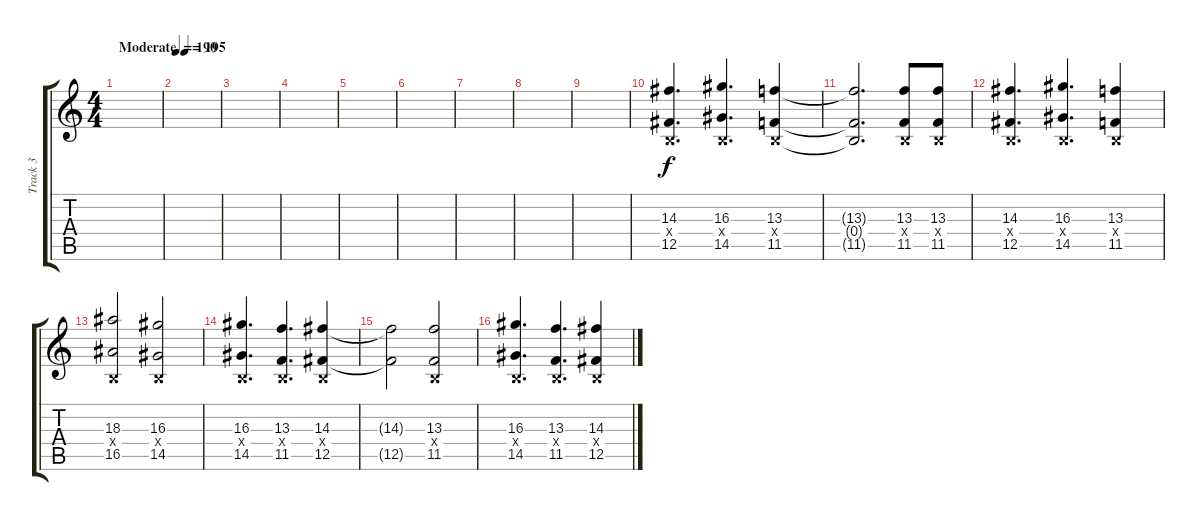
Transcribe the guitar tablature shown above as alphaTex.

\track ("Track 3" "Track 3") {instrument distortionguitar}
\staff {score tabs}
\tuning (Db4 Ab3 E3 B2 Gb2 B1) {hide}
\ts (4 4)
\tempo (195 "Moderate")
\clef g2
\ks c
|
\tempo 190
|
|
|
|
|
|
|
|
(14.3 0.4{x} 12.5).4{d} (16.3 0.4{x} 14.5).4{d} (13.3 0.4{x} 11.5).4 |
(13.3{t} 0.4{t} 11.5{t}).2{d} (13.3 0.4{x} 11.5).8 (13.3 0.4{x} 11.5).8 |
(14.3 0.4{x} 12.5).4{d} (16.3 0.4{x} 14.5).4{d} (13.3 0.4{x} 11.5).4 |
(18.3 0.4{x} 16.5).2 (16.3 0.4{x} 14.5).2 |
(16.3 0.4{x} 14.5).4{d} (13.3 0.4{x} 11.5).4{d} (14.3 0.4{x} 12.5).4 |
(14.3{t} 12.5{t}).2 (13.3 0.4{x} 11.5).2 |
(16.3 0.4{x} 14.5).4{d} (13.3 0.4{x} 11.5).4{d} (14.3 0.4{x} 12.5).4
